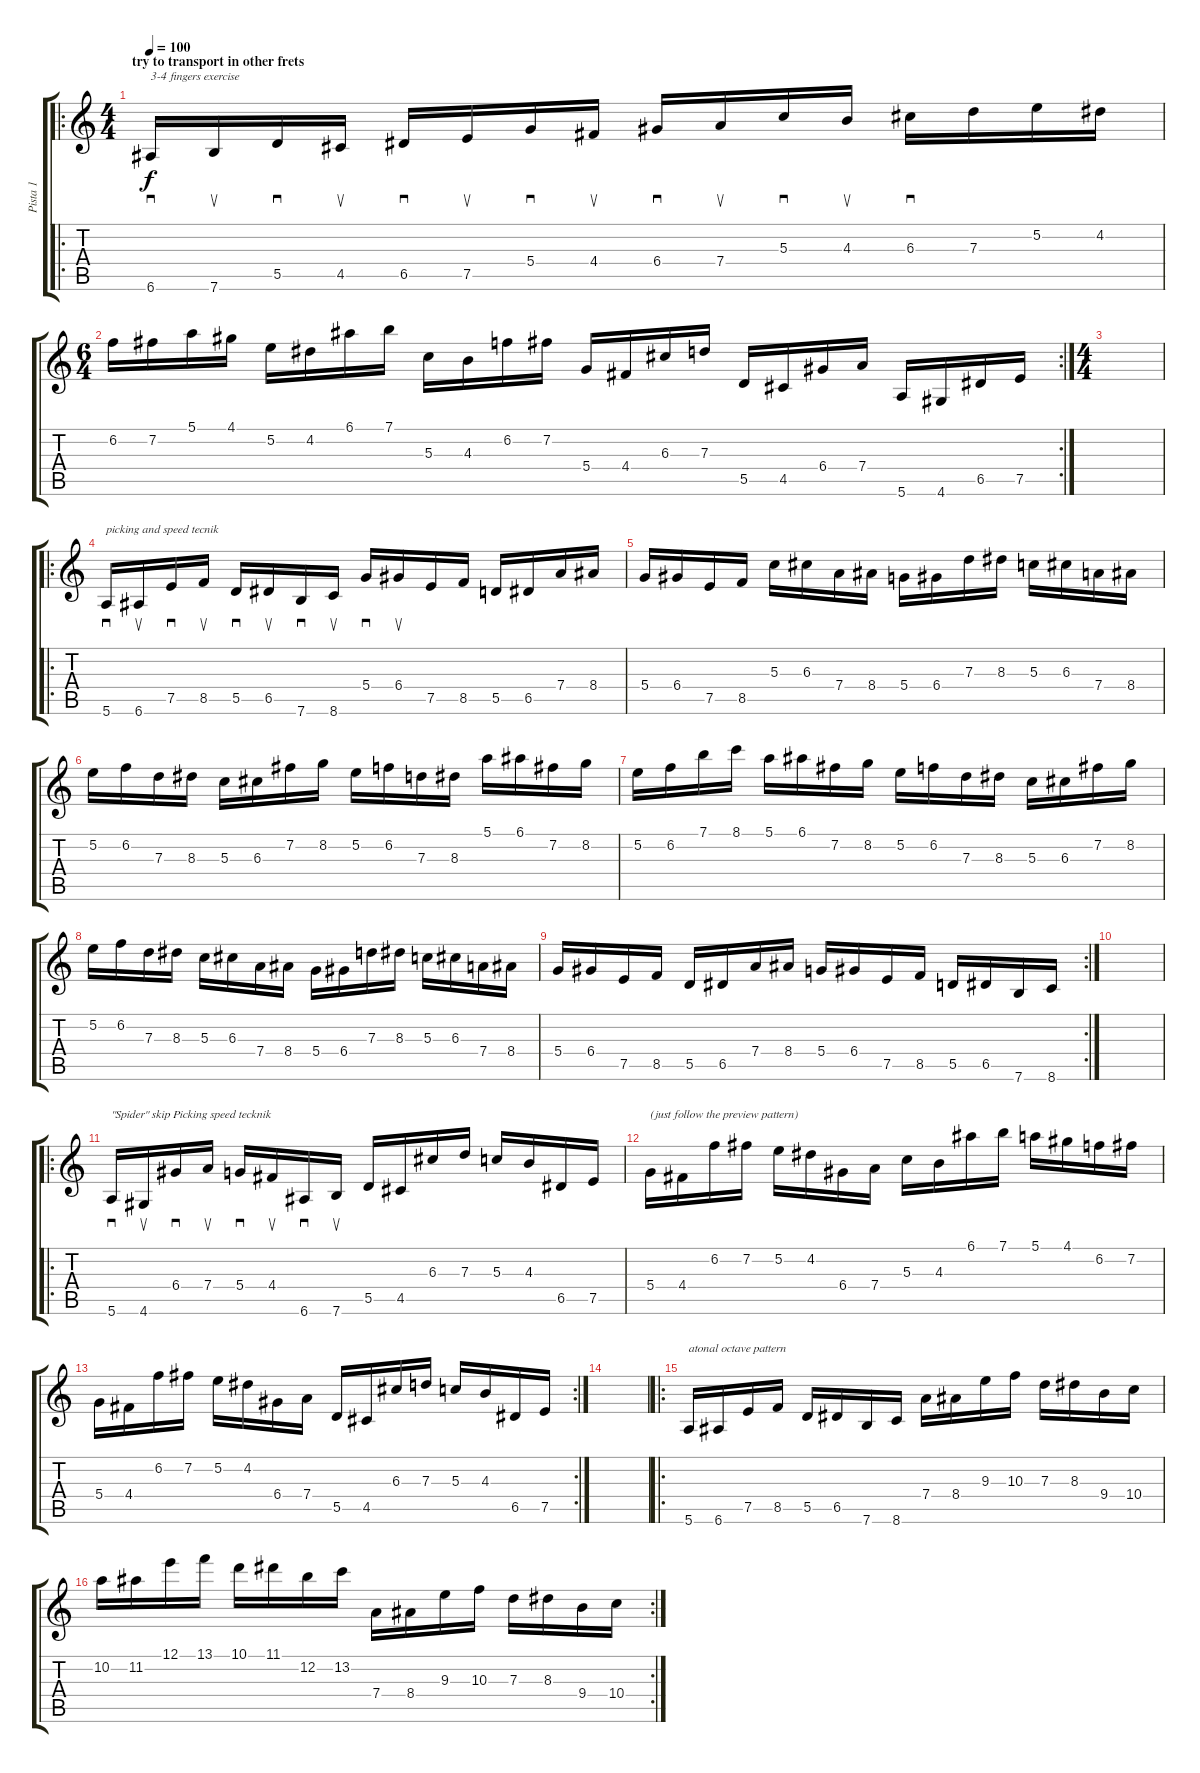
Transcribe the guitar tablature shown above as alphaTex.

\track ("Pista 1" "Pista 1") {instrument overdrivenguitar}
\staff {score tabs}
\tuning (E4 B3 G3 D3 A2 E2) {hide}
\ro
\ts (4 4)
\section ("" "try to transport in other frets ")
\tempo 100
\clef g2
\ks c
6.6.16{sd txt "3-4 fingers exercise" dy f instrument overdrivenguitar} 7.6.16{su} 5.5.16{sd} 4.5.16{su} 6.5.16{sd} 7.5.16{su} 5.4.16{sd} 4.4.16{su} 6.4.16{sd} 7.4.16{su} 5.3.16{sd} 4.3.16{su} 6.3.16{sd} 7.3.16 5.2.16 4.2.16 |
\rc 2
\ts (6 4)
6.2.16 7.2.16 5.1.16 4.1.16 5.2.16 4.2.16 6.1.16 7.1.16 5.3.16 4.3.16 6.2.16 7.2.16 5.4.16 4.4.16 6.3.16 7.3.16 5.5.16 4.5.16 6.4.16 7.4.16 5.6.16 4.6.16 6.5.16 7.5.16 |
\ts (4 4)
|
\ro
5.6.16{sd txt "picking and speed tecnik"} 6.6.16{su} 7.5.16{sd} 8.5.16{su} 5.5.16{sd} 6.5.16{su} 7.6.16{sd} 8.6.16{su} 5.4.16{sd} 6.4.16{su} 7.5.16 8.5.16 5.5.16 6.5.16 7.4.16 8.4.16 |
5.4.16 6.4.16 7.5.16 8.5.16 5.3.16 6.3.16 7.4.16 8.4.16 5.4.16 6.4.16 7.3.16 8.3.16 5.3.16 6.3.16 7.4.16 8.4.16 |
5.2.16 6.2.16 7.3.16 8.3.16 5.3.16 6.3.16 7.2.16 8.2.16 5.2.16 6.2.16 7.3.16 8.3.16 5.1.16 6.1.16 7.2.16 8.2.16 |
5.2.16 6.2.16 7.1.16 8.1.16 5.1.16 6.1.16 7.2.16 8.2.16 5.2.16 6.2.16 7.3.16 8.3.16 5.3.16 6.3.16 7.2.16 8.2.16 |
5.2.16 6.2.16 7.3.16 8.3.16 5.3.16 6.3.16 7.4.16 8.4.16 5.4.16 6.4.16 7.3.16 8.3.16 5.3.16 6.3.16 7.4.16 8.4.16 |
\rc 2
5.4.16 6.4.16 7.5.16 8.5.16 5.5.16 6.5.16 7.4.16 8.4.16 5.4.16 6.4.16 7.5.16 8.5.16 5.5.16 6.5.16 7.6.16 8.6.16 |
|
\ro
5.6.16{sd txt "\"Spider\" skip Picking speed tecknik"} 4.6.16{su} 6.4.16{sd} 7.4.16{su} 5.4.16{sd} 4.4.16{su} 6.6.16{sd} 7.6.16{su} 5.5.16 4.5.16 6.3.16 7.3.16 5.3.16 4.3.16 6.5.16 7.5.16 |
5.4.16{txt "(just follow the preview pattern)"} 4.4.16 6.2.16 7.2.16 5.2.16 4.2.16 6.4.16 7.4.16 5.3.16 4.3.16 6.1.16 7.1.16 5.1.16 4.1.16 6.2.16 7.2.16 |
\rc 2
5.4.16 4.4.16 6.2.16 7.2.16 5.2.16 4.2.16 6.4.16 7.4.16 5.5.16 4.5.16 6.3.16 7.3.16 5.3.16 4.3.16 6.5.16 7.5.16 |
|
\ro
5.6.16{txt "atonal octave pattern"} 6.6.16 7.5.16 8.5.16 5.5.16 6.5.16 7.6.16 8.6.16 7.4.16 8.4.16 9.3.16 10.3.16 7.3.16 8.3.16 9.4.16 10.4.16 |
\rc 2
10.2.16 11.2.16 12.1.16 13.1.16 10.1.16 11.1.16 12.2.16 13.2.16 7.4.16 8.4.16 9.3.16 10.3.16 7.3.16 8.3.16 9.4.16 10.4.16
